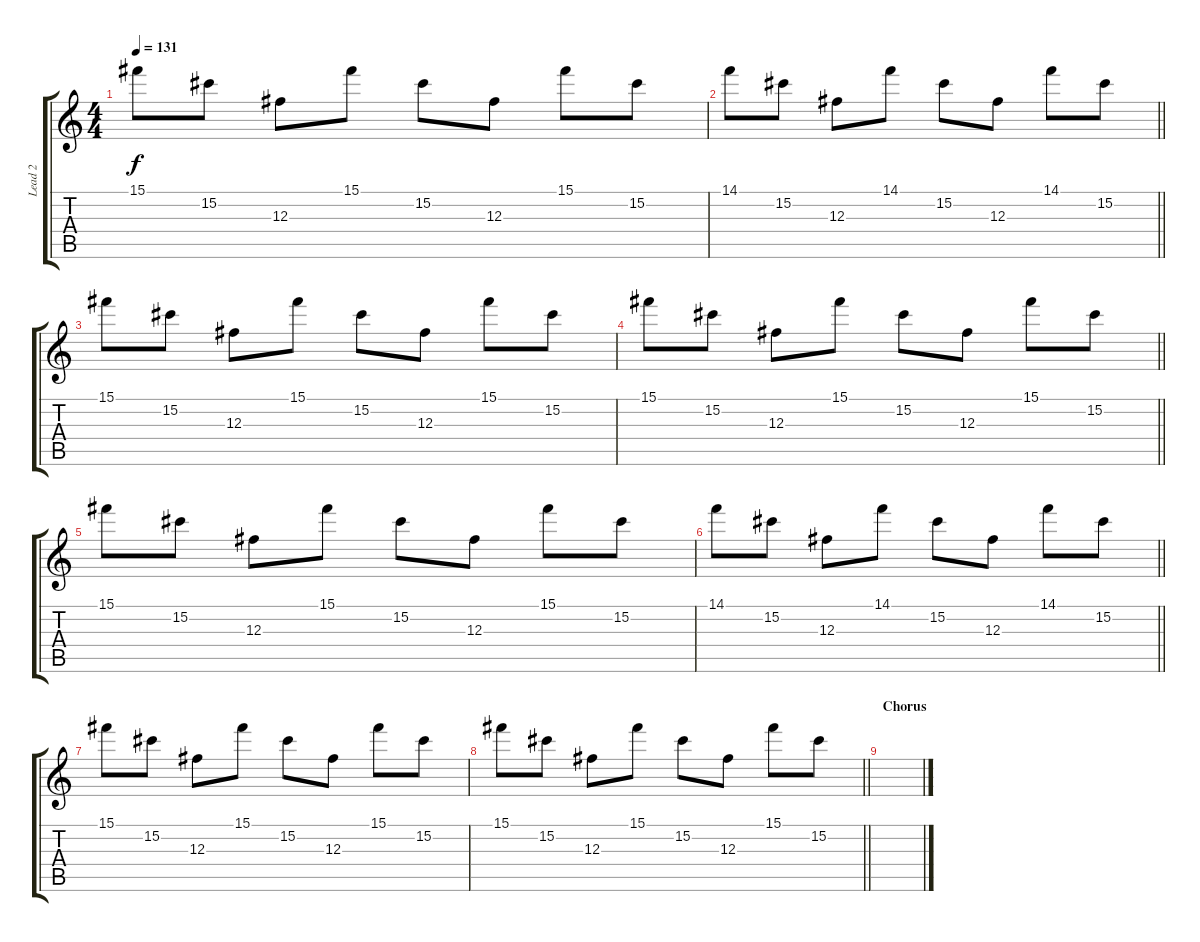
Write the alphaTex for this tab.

\track ("Lead 2" "Lead 2") {instrument acousticguitarsteel}
\staff {score tabs}
\tuning (Eb4 Bb3 Gb3 Db3 Ab2 Eb2) {hide}
\ts (4 4)
\tempo 131
\clef g2
\ks c
15.1.8{dy f} 15.2.8 12.3.8 15.1.8 15.2.8 12.3.8 15.1.8 15.2.8 |
\barLineRight lightlight
14.1.8 15.2.8 12.3.8 14.1.8 15.2.8 12.3.8 14.1.8 15.2.8 |
15.1.8 15.2.8 12.3.8 15.1.8 15.2.8 12.3.8 15.1.8 15.2.8 |
\barLineRight lightlight
15.1.8 15.2.8 12.3.8 15.1.8 15.2.8 12.3.8 15.1.8 15.2.8 |
15.1.8 15.2.8 12.3.8 15.1.8 15.2.8 12.3.8 15.1.8 15.2.8 |
\barLineRight lightlight
14.1.8 15.2.8 12.3.8 14.1.8 15.2.8 12.3.8 14.1.8 15.2.8 |
15.1.8 15.2.8 12.3.8 15.1.8 15.2.8 12.3.8 15.1.8 15.2.8 |
\barLineRight lightlight
15.1.8 15.2.8 12.3.8 15.1.8 15.2.8 12.3.8 15.1.8 15.2.8 |
\section ("" "Chorus")
